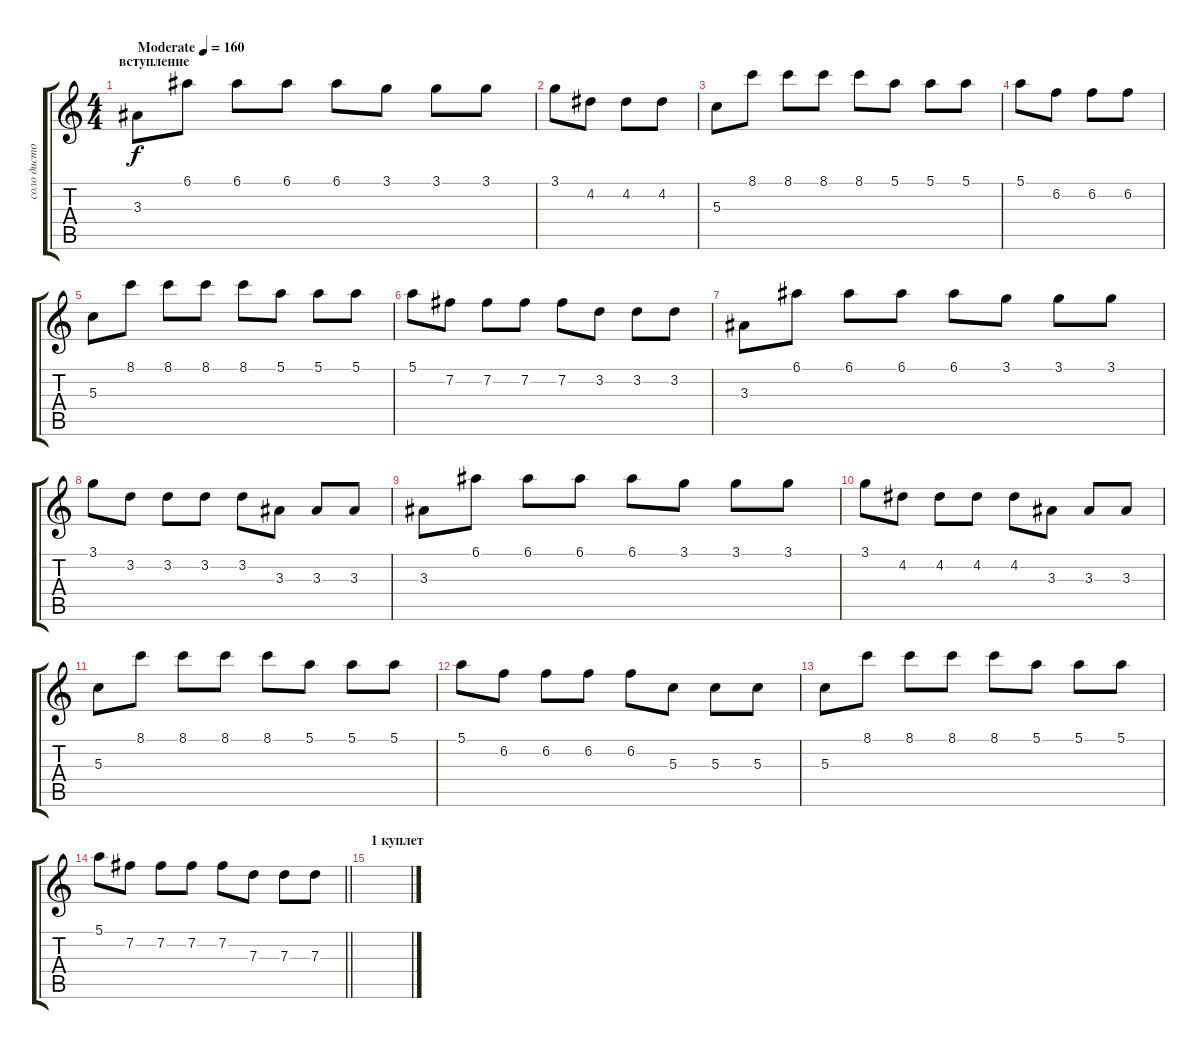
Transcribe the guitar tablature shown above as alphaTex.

\track ("соло дисторшн" "соло дисто") {instrument distortionguitar}
\staff {score tabs}
\tuning (E4 B3 G3 D3 A2 E2) {hide}
\ts (4 4)
\section ("" "вступление")
\tempo (160 "Moderate")
\clef g2
\ks c
3.3.8{dy f instrument distortionguitar} 6.1.8 6.1.8 6.1.8 6.1.8 3.1.8 3.1.8 3.1.8 |
3.1.8 4.2.8 4.2.8 4.2.8 |
5.3.8 8.1.8 8.1.8 8.1.8 8.1.8 5.1.8 5.1.8 5.1.8 |
5.1.8 6.2.8 6.2.8 6.2.8 |
5.3.8 8.1.8 8.1.8 8.1.8 8.1.8 5.1.8 5.1.8 5.1.8 |
5.1.8 7.2.8 7.2.8 7.2.8 7.2.8 3.2.8 3.2.8 3.2.8 |
3.3.8 6.1.8 6.1.8 6.1.8 6.1.8 3.1.8 3.1.8 3.1.8 |
3.1.8 3.2.8 3.2.8 3.2.8 3.2.8 3.3.8 3.3.8 3.3.8 |
3.3.8 6.1.8 6.1.8 6.1.8 6.1.8 3.1.8 3.1.8 3.1.8 |
3.1.8 4.2.8 4.2.8 4.2.8 4.2.8 3.3.8 3.3.8 3.3.8 |
5.3.8 8.1.8 8.1.8 8.1.8 8.1.8 5.1.8 5.1.8 5.1.8 |
5.1.8 6.2.8 6.2.8 6.2.8 6.2.8 5.3.8 5.3.8 5.3.8 |
5.3.8 8.1.8 8.1.8 8.1.8 8.1.8 5.1.8 5.1.8 5.1.8 |
\barLineRight lightlight
5.1.8 7.2.8 7.2.8 7.2.8 7.2.8 7.3.8 7.3.8 7.3.8 |
\section ("" "1 куплет")
